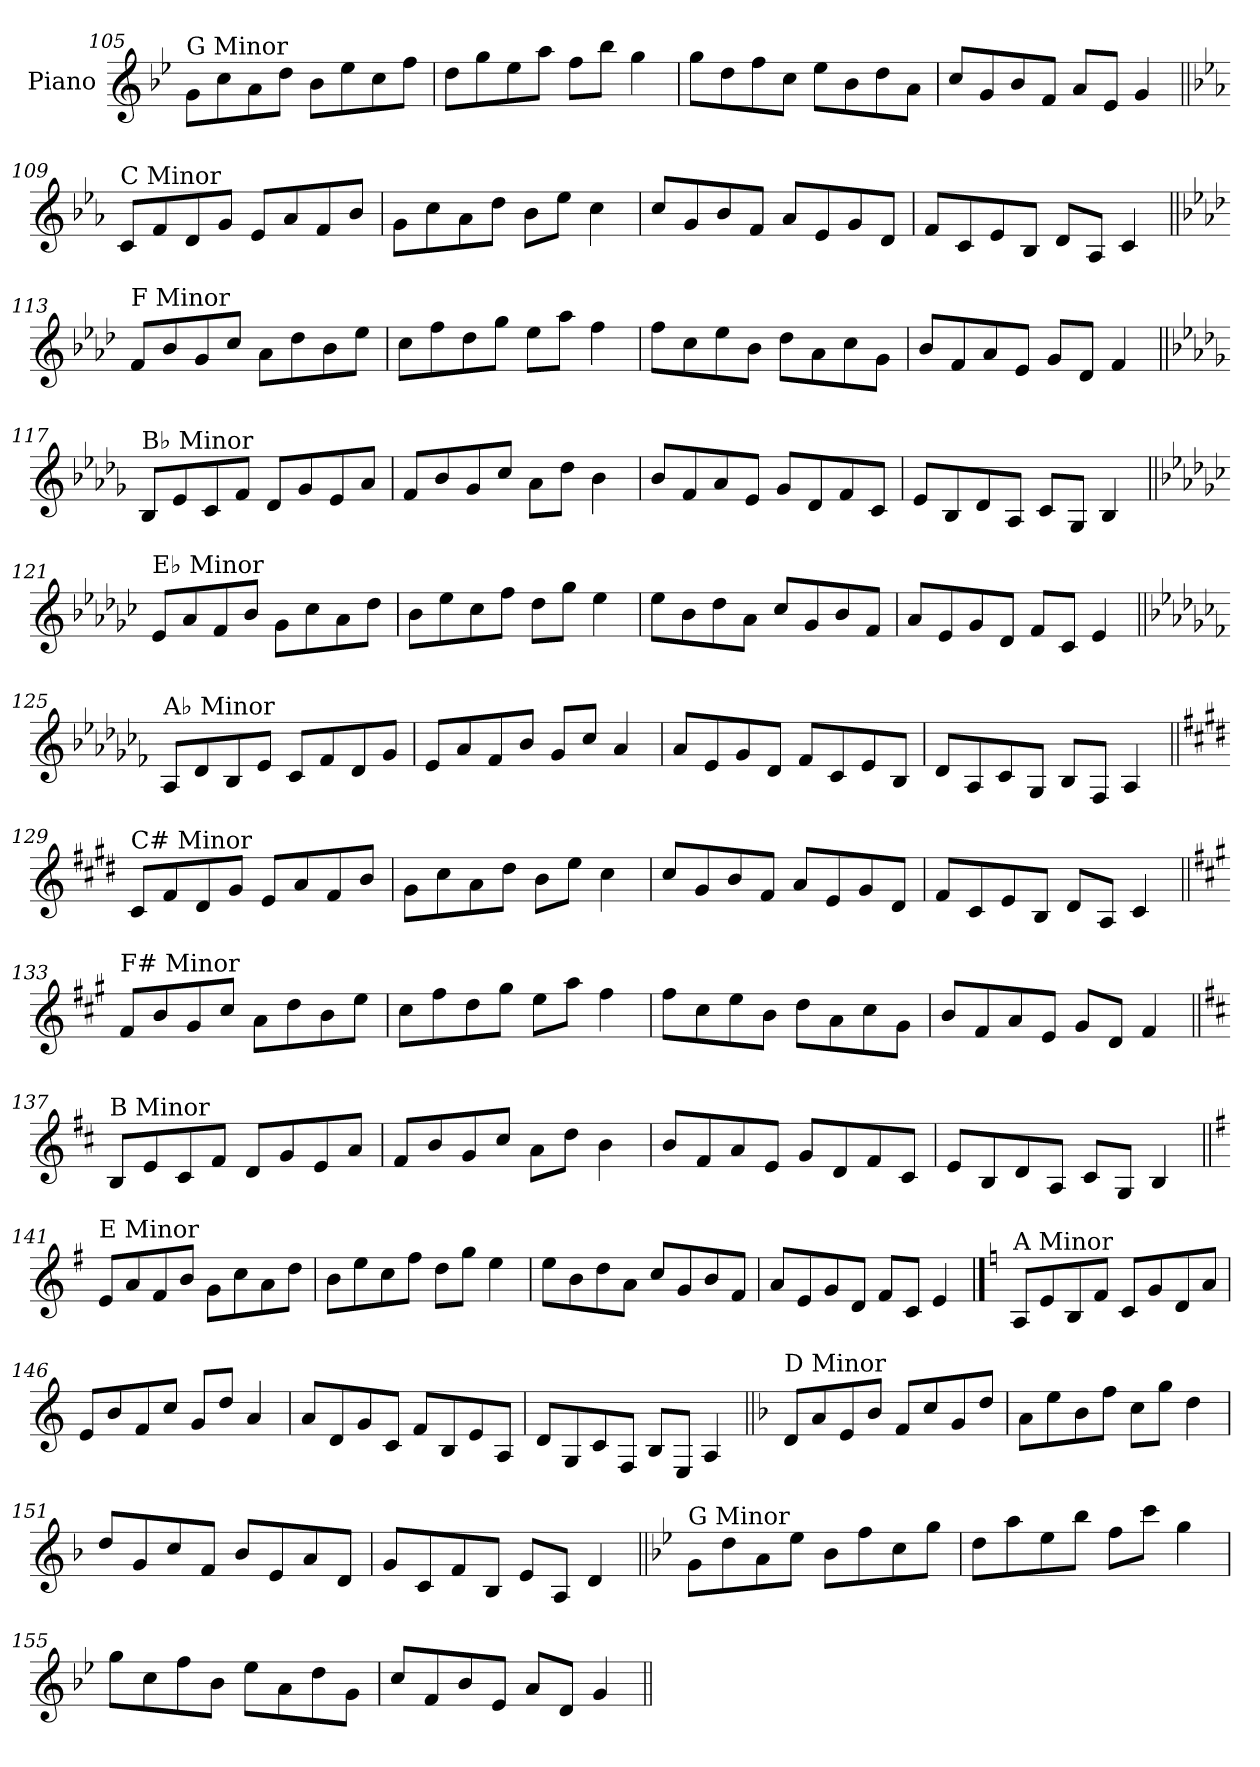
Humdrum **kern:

**kern
*part1
*staff1
*I"Piano
*I'Pno.
!!LO:LB:g=z
*clefG2
*k[b-e-]
=105
!LO:TX:a:t=G Minor
8g\L
8cc\
8a\
8dd\J
8b-\L
8ee-\
8cc\
8ff\J
=106
8dd\L
8gg\
8ee-\
8aa\J
8ff\L
8bb-\J
4gg\
=107
8gg\L
8dd\
8ff\
8cc\J
8ee-\L
8b-\
8dd\
8a\J
=108
8cc/L
8g/
8b-/
8f/J
8a/L
8e-/J
4g/
!!LO:LB:g=z
=109||
*k[b-e-a-]
!LO:TX:a:t=C Minor
8c/L
8f/
8d/
8g/J
8e-/L
8a-/
8f/
8b-/J
=110
8g\L
8cc\
8a-\
8dd\J
8b-\L
8ee-\J
4cc\
=111
8cc/L
8g/
8b-/
8f/J
8a-/L
8e-/
8g/
8d/J
=112
8f/L
8c/
8e-/
8B-/J
8d/L
8A-/J
4c/
!!LO:LB:g=z
=113||
*k[b-e-a-d-]
!LO:TX:a:t=F Minor
8f/L
8b-/
8g/
8cc/J
8a-\L
8dd-\
8b-\
8ee-\J
=114
8cc\L
8ff\
8dd-\
8gg\J
8ee-\L
8aa-\J
4ff\
=115
8ff\L
8cc\
8ee-\
8b-\J
8dd-\L
8a-\
8cc\
8g\J
=116
8b-/L
8f/
8a-/
8e-/J
8g/L
8d-/J
4f/
!!LO:LB:g=z
=117||
*k[b-e-a-d-g-]
!LO:TX:a:t=B♭ Minor
8B-/L
8e-/
8c/
8f/J
8d-/L
8g-/
8e-/
8a-/J
=118
8f/L
8b-/
8g-/
8cc/J
8a-\L
8dd-\J
4b-\
=119
8b-/L
8f/
8a-/
8e-/J
8g-/L
8d-/
8f/
8c/J
=120
8e-/L
8B-/
8d-/
8A-/J
8c/L
8G-/J
4B-/
!!LO:LB:g=z
=121||
*k[b-e-a-d-g-c-]
!LO:TX:a:t=E♭ Minor
8e-/L
8a-/
8f/
8b-/J
8g-\L
8cc-\
8a-\
8dd-\J
=122
8b-\L
8ee-\
8cc-\
8ff\J
8dd-\L
8gg-\J
4ee-\
=123
8ee-\L
8b-\
8dd-\
8a-\J
8cc-/L
8g-/
8b-/
8f/J
=124
8a-/L
8e-/
8g-/
8d-/J
8f/L
8c-/J
4e-/
!!LO:LB:g=z
=125||
*k[b-e-a-d-g-c-f-]
!LO:TX:a:t=A♭ Minor
8A-/L
8d-/
8B-/
8e-/J
8c-/L
8f-/
8d-/
8g-/J
=126
8e-/L
8a-/
8f-/
8b-/J
8g-/L
8cc-/J
4a-/
=127
8a-/L
8e-/
8g-/
8d-/J
8f-/L
8c-/
8e-/
8B-/J
=128
8d-/L
8A-/
8c-/
8G-/J
8B-/L
8F-/J
4A-/
!!LO:LB:g=z
=129||
*k[f#c#g#d#]
!LO:TX:a:t=C# Minor
8c#/L
8f#/
8d#/
8g#/J
8e/L
8a/
8f#/
8b/J
=130
8g#\L
8cc#\
8a\
8dd#\J
8b\L
8ee\J
4cc#\
=131
8cc#/L
8g#/
8b/
8f#/J
8a/L
8e/
8g#/
8d#/J
=132
8f#/L
8c#/
8e/
8B/J
8d#/L
8A/J
4c#/
!!LO:LB:g=z
=133||
*k[f#c#g#]
!LO:TX:a:t=F# Minor
8f#/L
8b/
8g#/
8cc#/J
8a\L
8dd\
8b\
8ee\J
=134
8cc#\L
8ff#\
8dd\
8gg#\J
8ee\L
8aa\J
4ff#\
=135
8ff#\L
8cc#\
8ee\
8b\J
8dd\L
8a\
8cc#\
8g#\J
=136
8b/L
8f#/
8a/
8e/J
8g#/L
8d/J
4f#/
!!LO:LB:g=z
=137||
*k[f#c#]
!LO:TX:a:t=B Minor
8B/L
8e/
8c#/
8f#/J
8d/L
8g/
8e/
8a/J
=138
8f#/L
8b/
8g/
8cc#/J
8a\L
8dd\J
4b\
=139
8b/L
8f#/
8a/
8e/J
8g/L
8d/
8f#/
8c#/J
=140
8e/L
8B/
8d/
8A/J
8c#/L
8G/J
4B/
!!LO:LB:g=z
=141||
*k[f#]
!LO:TX:a:t=E Minor
8e/L
8a/
8f#/
8b/J
8g\L
8cc\
8a\
8dd\J
=142
8b\L
8ee\
8cc\
8ff#\J
8dd\L
8gg\J
4ee\
=143
8ee\L
8b\
8dd\
8a\J
8cc/L
8g/
8b/
8f#/J
=144
8a/L
8e/
8g/
8d/J
8f#/L
8c/J
4e/
!!LO:PB:g=z
==145
*k[]
!LO:TX:a:t=A Minor
8A/L
8e/
8B/
8f/J
8c/L
8g/
8d/
8a/J
=146
8e/L
8b/
8f/
8cc/J
8g/L
8dd/J
4a/
=147
8a/L
8d/
8g/
8c/J
8f/L
8B/
8e/
8A/J
=148
8d/L
8G/
8c/
8F/J
8B/L
8E/J
4A/
!!LO:LB:g=z
=149||
*k[b-]
!LO:TX:a:t=D Minor
8d/L
8a/
8e/
8b-/J
8f/L
8cc/
8g/
8dd/J
=150
8a\L
8ee\
8b-\
8ff\J
8cc\L
8gg\J
4dd\
=151
8dd/L
8g/
8cc/
8f/J
8b-/L
8e/
8a/
8d/J
=152
8g/L
8c/
8f/
8B-/J
8e/L
8A/J
4d/
!!LO:LB:g=z
=153||
*k[b-e-]
!LO:TX:a:t=G Minor
8g\L
8dd\
8a\
8ee-\J
8b-\L
8ff\
8cc\
8gg\J
=154
8dd\L
8aa\
8ee-\
8bb-\J
8ff\L
8ccc\J
4gg\
=155
8gg\L
8cc\
8ff\
8b-\J
8ee-\L
8a\
8dd\
8g\J
=156
8cc/L
8f/
8b-/
8e-/J
8a/L
8d/J
4g/
=||
*-
